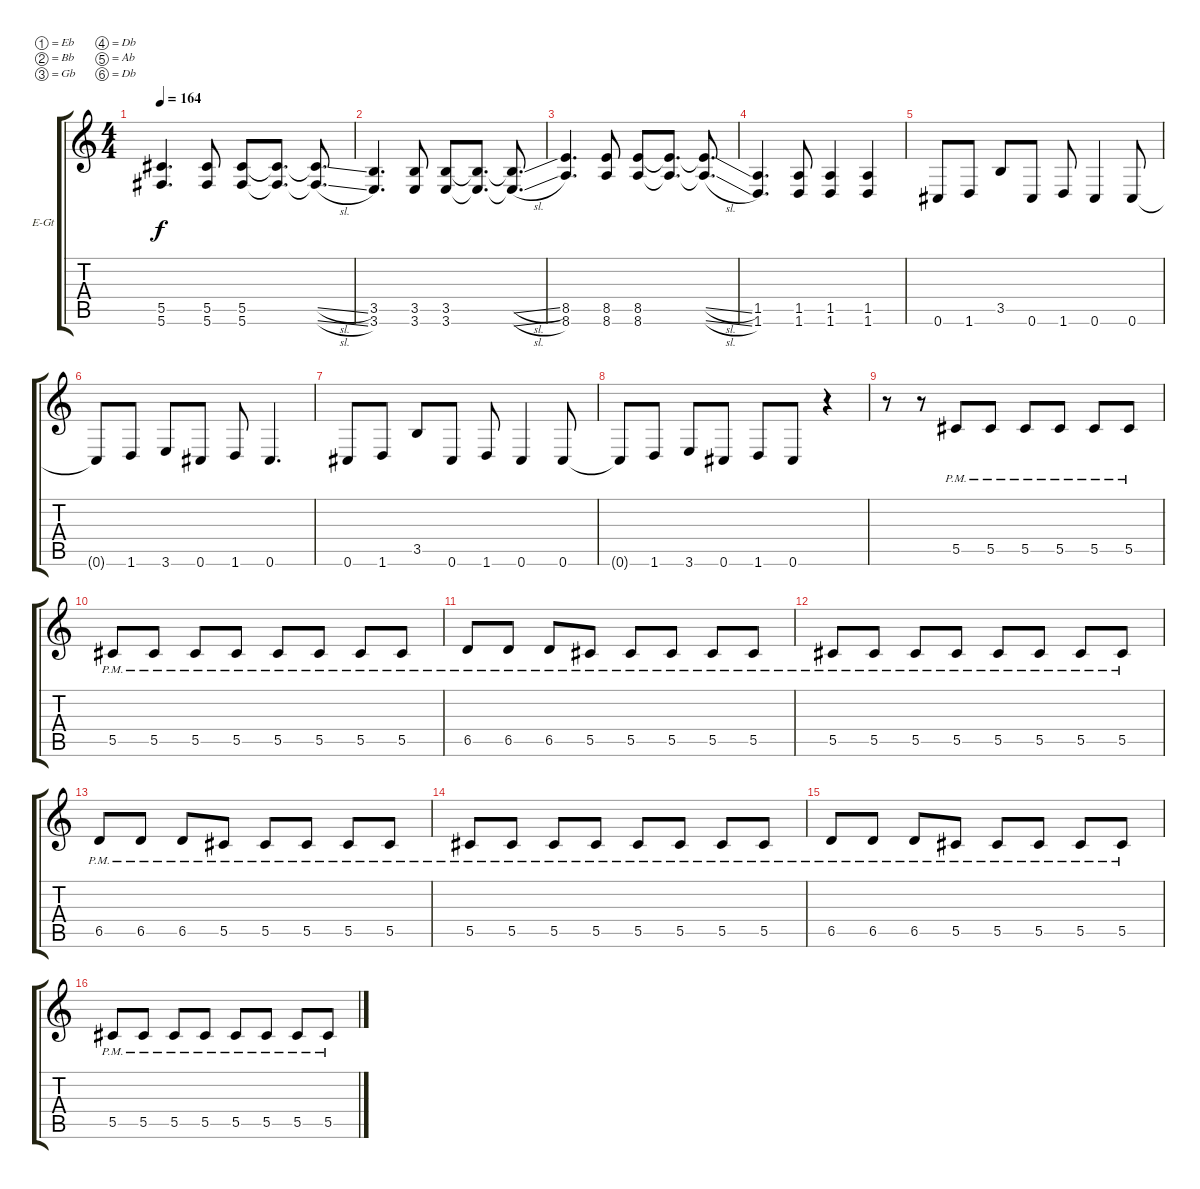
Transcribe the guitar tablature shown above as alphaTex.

\bracketExtendMode groupsimilarinstruments
\firstSystemTrackNameOrientation horizontal
\otherSystemsTrackNameOrientation horizontal
\track ("Electric Guitar 1" "E-Gt") {instrument distortionguitar}
\staff {score tabs}
\tuning (Eb4 Bb3 Gb3 Db3 Ab2 Db2)
\ts (4 4)
\tempo 164
\clef g2
\ks c
(5.5 5.6).4{d dy f} (5.5 5.6).8 (5.5 5.6).8 (5.5{t} 5.6{t}).8{d} (5.5{sl t} 5.6{sl t}).8{d} |
(3.5 3.6).4{d} (3.5 3.6).8 (3.5 3.6).8 (3.5{t} 3.6{t}).8{d} (3.5{sl t} 3.6{sl t}).8{d} |
(8.5 8.6).4{d} (8.5 8.6).8 (8.5 8.6).8 (8.5{t} 8.6{t}).8{d} (8.5{sl t} 8.6{sl t}).8{d} |
(1.5 1.6).4{d} (1.5 1.6).8 (1.5 1.6).4 (1.5 1.6).4 |
0.6.8 1.6.8 3.5.8 0.6.8 1.6.8 0.6.4 0.6.8 |
0.6{t}.8 1.6.8 3.6.8 0.6.8 1.6.8 0.6.4{d} |
0.6.8 1.6.8 3.5.8 0.6.8 1.6.8 0.6.4 0.6.8 |
0.6{t}.8 1.6.8 3.6.8 0.6.8 1.6.8 0.6.8 r.4 |
r.8 r.8 5.5{pm}.8 5.5{pm}.8 5.5{pm}.8 5.5{pm}.8 5.5{pm}.8 5.5{pm}.8 |
5.5{pm}.8 5.5{pm}.8 5.5{pm}.8 5.5{pm}.8 5.5{pm}.8 5.5{pm}.8 5.5{pm}.8 5.5{pm}.8 |
6.5{pm}.8 6.5{pm}.8 6.5{pm}.8 5.5{pm}.8 5.5{pm}.8 5.5{pm}.8 5.5{pm}.8 5.5{pm}.8 |
5.5{pm}.8 5.5{pm}.8 5.5{pm}.8 5.5{pm}.8 5.5{pm}.8 5.5{pm}.8 5.5{pm}.8 5.5{pm}.8 |
6.5{pm}.8 6.5{pm}.8 6.5{pm}.8 5.5{pm}.8 5.5{pm}.8 5.5{pm}.8 5.5{pm}.8 5.5{pm}.8 |
5.5{pm}.8 5.5{pm}.8 5.5{pm}.8 5.5{pm}.8 5.5{pm}.8 5.5{pm}.8 5.5{pm}.8 5.5{pm}.8 |
6.5{pm}.8 6.5{pm}.8 6.5{pm}.8 5.5{pm}.8 5.5{pm}.8 5.5{pm}.8 5.5{pm}.8 5.5{pm}.8 |
5.5{pm}.8 5.5{pm}.8 5.5{pm}.8 5.5{pm}.8 5.5{pm}.8 5.5{pm}.8 5.5{pm}.8 5.5{pm}.8
